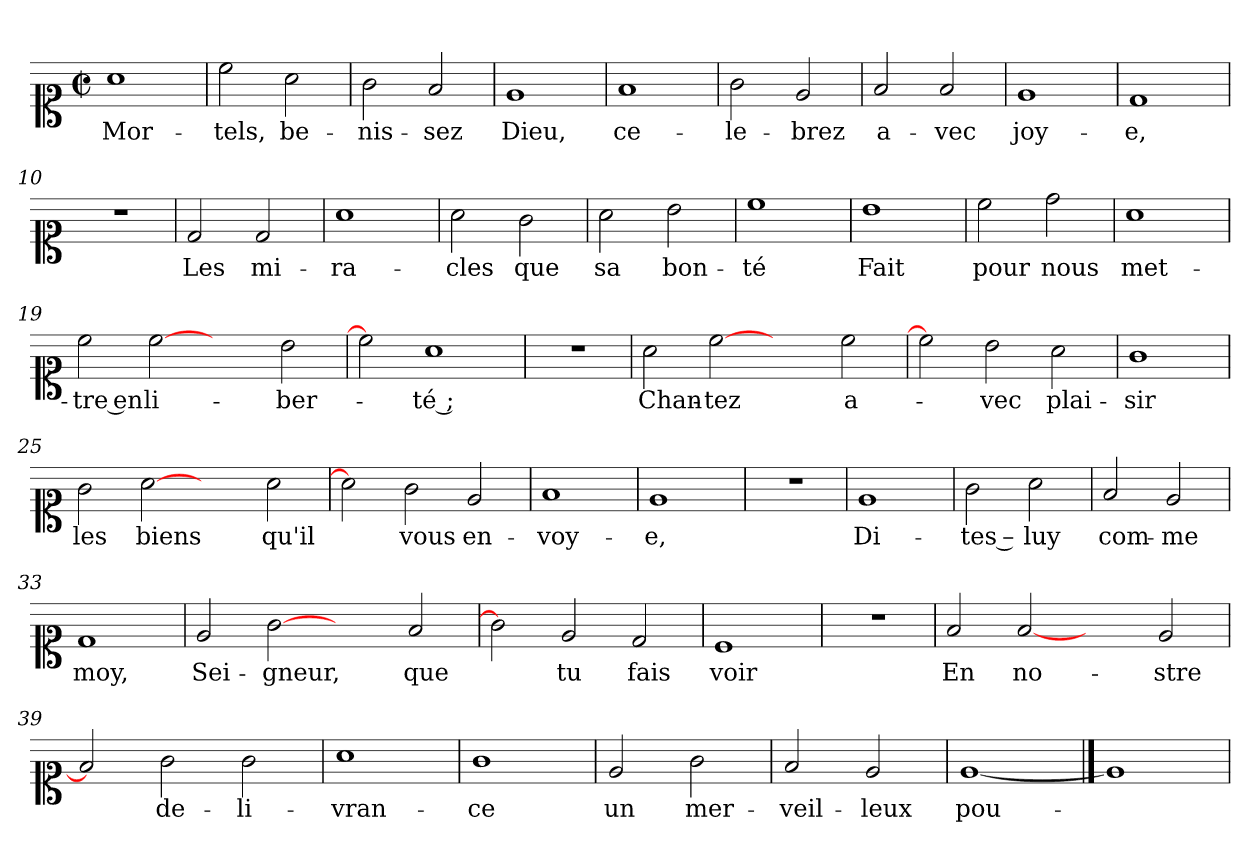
**kern	**text
*part1	*part1
*staff1	*staff1
*clefC1	*
*k[]	*
*C:	*
*M2/2	*
*met(c|)	*
=1	=1
1a	Mor-
=2	=2
2cc\	-tels,
2a\	be-
=3	=3
2g\	-nis-
2f/	-sez
=4	=4
1e	Dieu,
=5	=5
1f	ce-
=6	=6
2g\	-le-
2e/	-brez
=7	=7
2f/	a-
2f/	-vec
!!LO:LB:g=z
=8	=8
1e	joy-
=9	=9
1d	-e,
=10	=10
1r	.
=11	=11
2d/	Les
2d/	mi-
=12	=12
1a	-ra-
=13	=13
2a\	-cles
2g\	que
=14	=14
2a\	sa
2b\	bon-
=15	=15
1cc	-té
!!LO:LB:g=z
=16	=16
1b	Fait
=17	=17
2cc\	pour
2dd\	nous
=18	=18
1a	met-
=19	=19
2cc\	-tre en
[2cc	li-
2ryy	.
2b\	-ber-
=20	=20
2cc]	.
1a	-té ;
=21	=21
1r	.
=22	=22
2a\	Chan-
[2cc	-tez
2ryy	.
2cc\	a-
!!LO:LB:g=z
=23	=23
2cc]	.
2b\	-vec
2a\	plai-
=24	=24
1g	-sir
=25	=25
2g\	les
[2a	biens
2ryy	.
2a\	qu'il
=26	=26
2a]	.
2g\	vous
2e/	en-
=27	=27
1f	-voy-
=28	=28
1e	-e,
=29	=29
1r	.
=30	=30
1e	Di-
!!LO:LB:g=z
=31	=31
2g\	-tes –
2a\	luy
=32	=32
2f/	com-
2e/	-me
=33	=33
1d	moy,
=34	=34
2e/	Sei-
[2g	-gneur,
2ryy	.
2f/	que
=35	=35
2g]	.
2e/	tu
2d/	fais
=36	=36
1c	voir
=37	=37
1r	.
!!LO:LB:g=z
=38	=38
2f/	En
[2f	no-
2ryy	.
2e/	-stre
=39	=39
2f]	.
2g\	de-
2g\	-li-
=40	=40
1a	-vran-
=41	=41
1g	-ce
=42	=42
2e/	un
2g\	mer-
=43	=43
2f/	-veil-
2e/	-leux
=44	=44
[1e	pou-
==45	==45
1e]	.
=	=
*-	*-
